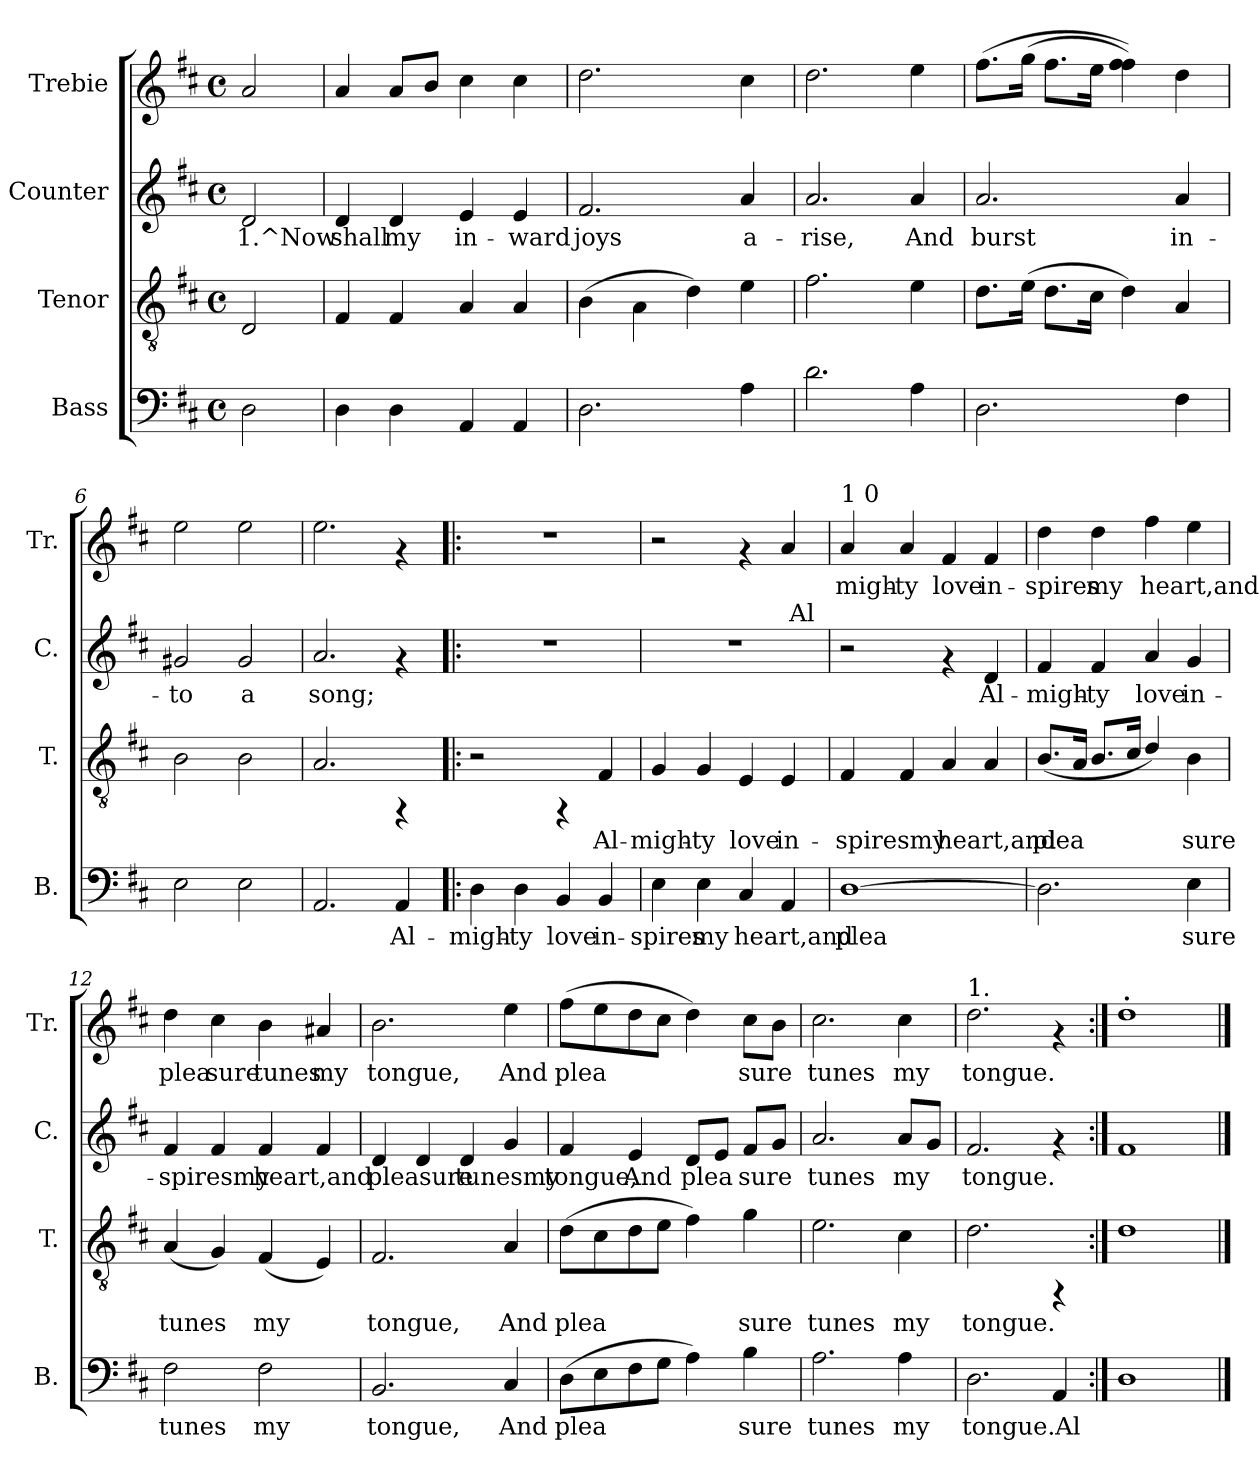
**kern	**text	**kern	**text	**kern	**text	**kern	**text
*part4	*part4	*part3	*part3	*part2	*part2	*part1	*part1
*staff4	*staff4	*staff3	*staff3	*staff2	*staff2	*staff1	*staff1
*I"Bass	*	*I"Tenor	*	*I"Counter	*	*I"Trebie	*
*I'B.	*	*I'T.	*	*I'C.	*	*I'Tr.	*
!!LO:PB:g=z
*stria5	*	*stria5	*	*stria5	*	*stria5	*
*clefF4	*	*clefGv2	*	*clefG2	*	*clefG2	*
*k[f#c#]	*	*k[f#c#]	*	*k[f#c#]	*	*k[f#c#]	*
*D:	*	*D:	*	*D:	*	*D:	*
*M4/4	*	*M4/4	*	*M4/4	*	*M4/4	*
*met(c)	*	*met(c)	*	*met(c)	*	*met(c)	*
=1	=1	=1	=1	=1	=1	=1	=1
!	!LO:LY:b:cj	!	!LO:LY:b:cj	!	!LO:LY:b:rj	!	!LO:LY:b:cj
2D\	.	2D/	.	2d/	1.^Now	2a/	.
=2	=2	=2	=2	=2	=2	=2	=2
!	!LO:LY:b:cj	!	!LO:LY:b:cj	!	!LO:LY:b:rj	!	!LO:LY:b:cj
4D\	.	4F#/	.	4d/	shall	4a/	.
!	!LO:LY:b:cj	!	!LO:LY:b:cj	!	!LO:LY:b:rj	!	!LO:LY:b:cj
4D\	.	4F#/	.	4d/	my	8a/L	.
!	!	!	!	!	!	!	!LO:LY:b:cj
.	.	.	.	.	.	8b/J	.
!	!LO:LY:b:cj	!	!LO:LY:b:cj	!	!LO:LY:b:rj	!	!LO:LY:b:cj
4AA/	.	4A/	.	4e/	in-	4cc#\	.
!	!LO:LY:b:cj	!	!LO:LY:b:cj	!	!LO:LY:b:rj	!	!LO:LY:b:cj
4AA/	.	4A/	.	4e/	-ward	4cc#\	.
=3	=3	=3	=3	=3	=3	=3	=3
!	!LO:LY:b:cj	!	!LO:LY:b:cj	!	!LO:LY:b:rj	!	!LO:LY:b:cj
2.D\	.	(>4B\	.	2.f#/	joys	2.dd\	.
!	!	!	!LO:LY:b:cj	!	!	!	!
.	.	4A\	.	.	.	.	.
!	!	!	!LO:LY:b:cj	!	!	!	!
.	.	4d\)	.	.	.	.	.
!	!LO:LY:b:cj	!	!LO:LY:b:cj	!	!LO:LY:b:rj	!	!LO:LY:b:cj
4A\	.	4e\	.	4a/	a-	4cc#\	.
=4	=4	=4	=4	=4	=4	=4	=4
!	!LO:LY:b:cj	!	!LO:LY:b:cj	!	!LO:LY:b:rj	!	!LO:LY:b:cj
2.d\	.	2.f#\	.	2.a/	-rise,	2.dd\	.
!	!LO:LY:b:cj	!	!LO:LY:b:cj	!	!LO:LY:b:rj	!	!LO:LY:b:cj
4A\	.	4e\	.	4a/	And	4ee\	.
=5	=5	=5	=5	=5	=5	=5	=5
!	!LO:LY:b:cj	!	!LO:LY:b:cj	!	!LO:LY:b:rj	!	!LO:LY:b:cj
2.D\	.	8.d\L	.	2.a/	burst	(>8.ff#>\L	.
!	!	!	!LO:LY:b:cj	!	!	!	!LO:LY:b:cj
.	.	(>16e\J	.	.	.	(>16gg\J	.
!	!	!	!LO:LY:b:cj	!	!	!	!LO:LY:b:cj
.	.	8.d\L	.	.	.	8.ff#\L	.
!	!	!	!LO:LY:b:cj	!	!	!	!LO:LY:b:cj
.	.	16c#\J	.	.	.	16ee\J	.
!	!	!	!LO:LY:b:cj	!	!	!	!LO:LY:b:cj
.	.	4d\)	.	.	.	4ff#\ 4ff#\))	.
!	!LO:LY:b:cj	!	!LO:LY:b:cj	!	!LO:LY:b:rj	!	!LO:LY:b:cj
4F#\	.	4A/	.	4a/	in-	4dd\	.
=6	=6	=6	=6	=6	=6	=6	=6
!	!LO:LY:b:cj	!	!LO:LY:b:cj	!	!LO:LY:b:rj	!	!LO:LY:b:cj
2E\	.	2B\	.	2g#X/	-to	2ee\	.
!	!LO:LY:b:cj	!	!LO:LY:b:cj	!	!LO:LY:b:rj	!	!LO:LY:b:cj
2E\	.	2B\	.	2g#/	a	2ee\	.
=7	=7	=7	=7	=7	=7	=7	=7
!	!LO:LY:b:cj	!	!LO:LY:b:cj	!	!LO:LY:b:rj	!	!LO:LY:b:cj
2.AA/	-	2.A/	.	2.a/	song;	2.ee\	.
!	!LO:LY:b:cj	!	!	!	!	!	!
4AA/	-Al-	4rFF	.	4rf	.	4rf	.
=8!|:	=8!|:	=8!|:	=8!|:	=8!|:	=8!|:	=8!|:	=8!|:
!	!LO:LY:b:cj	!	!	!	!	!	!
4D\	-migh-	2r	.	1r	.	1r	.
!	!LO:LY:b:cj	!	!	!	!	!	!
4D<\	-ty	.	.	.	.	.	.
!	!LO:LY:b:cj	!	!	!	!	!	!
4BB/	love	4rFF	.	.	.	.	.
!	!LO:LY:b:cj	!	!LO:LY:b:cj	!	!	!	!
4BB/	in-	4F#/	Al-	.	.	.	.
=9	=9	=9	=9	=9	=9	=9	=9
!	!LO:LY:b:cj	!	!LO:LY:b:cj	!	!	!	!
*	*	*	*	*^	*	*	*
4E\	-spires	4G/	-migh-	1r	2ryy	.	2r	.
!	!LO:LY:b:cj	!	!LO:LY:b:cj	!	!	!	!	!
4E\	my	4G/	-ty	.	.	.	.	.
!	!LO:LY:b:cj	!	!LO:LY:b:cj	!	!	!	!	!
4C#/	heart,and	4E/	love	.	4ryy	.	4rf	.
!	!LO:LY:b:cj	!	!LO:LY:b:cj	!	!	!	!	!LO:LY:b:cj
4AA/	.	4E/	in-	.	64ryy	.	4a/	.
!	!	!	!	!	!LO:TX:a:t=Al	!	!	!
.	.	.	.	.	8...ryy	.	.	.
!!LO:LB:g=z
=10	=10	=10	=10	=10	=10	=10	=10	=10
!	!	!	!	!	!	!	!LO:TX:a:t=1 0	!
!	!LO:LY:b:cj	!	!LO:LY:b:cj	!	!	!	!	!LO:LY:b:cj
*	*	*	*	*v	*v	*	*	*
[>1D	plea-	4F#/	-spiresmy	2r	.	4a/	migh-
!	!	!	!LO:LY:b:cj	!	!	!	!LO:LY:b:cj
.	.	4F#/	.	.	.	4a/	-ty
!	!	!	!LO:LY:b:cj	!	!	!	!LO:LY:b:cj
.	.	4A/	heart,and	4rf	.	4f#/	love
!	!	!	!LO:LY:b:cj	!	!LO:LY:b:rj	!	!LO:LY:b:cj
.	.	4A/	.	4d/	Al-	4f#/	in-
=11	=11	=11	=11	=11	=11	=11	=11
!	!LO:LY:b:cj	!	!LO:LY:b:cj	!	!LO:LY:b:rj	!	!LO:LY:b:cj
2.D\]	--	(<8.B/L	plea-	4f#/	-migh-	4dd\	-spires
!	!	!	!LO:LY:b:cj	!	!	!	!
.	.	16A/J	--	.	.	.	.
!	!	!	!LO:LY:b:cj	!	!LO:LY:b:rj	!	!LO:LY:b:cj
.	.	8.B/L	--	4f#/	-ty	4dd\	my
!	!	!	!LO:LY:b:cj	!	!	!	!
.	.	16c#/J	--	.	.	.	.
!	!	!	!LO:LY:b:cj	!	!LO:LY:b:rj	!	!LO:LY:b:cj
.	.	4d/)	--	4a/	love	4ff#\	heart,and-
!	!LO:LY:b:cj	!	!LO:LY:b:cj	!	!LO:LY:b:rj	!	!LO:LY:b:cj
4E\	-sure	4B\	-sure	4g/	in-	4ee\	--
=12	=12	=12	=12	=12	=12	=12	=12
!	!LO:LY:b:cj	!	!LO:LY:b:cj	!	!LO:LY:b:rj	!	!LO:LY:b:cj
2F#\	tunes	(<4A/	tunes	4f#/	-spiresmy	4dd\	-plea
!	!	!	!LO:LY:b:cj	!	!LO:LY:b:rj	!	!LO:LY:b:cj
.	.	4G/)	.	4f#/	.	4cc#\	sure
!	!LO:LY:b:cj	!	!LO:LY:b:cj	!	!LO:LY:b:rj	!	!LO:LY:b:cj
2F#\	my	(<4F#/	my	4f#/	heart,and	4b\	tunes
!	!	!	!LO:LY:b:cj	!	!LO:LY:b:rj	!	!LO:LY:b:cj
.	.	4E/)	.	4f#/	.	4a#X/	my
=13	=13	=13	=13	=13	=13	=13	=13
!	!LO:LY:b:cj	!	!LO:LY:b:cj	!	!LO:LY:b:rj	!	!LO:LY:b:cj
2.BB/	tongue,	2.F#/	tongue,	4d/	pleasure	2.b\	tongue,
!	!	!	!	!	!LO:LY:b:rj	!	!
.	.	.	.	4d/	.	.	.
!	!	!	!	!	!LO:LY:b:rj	!	!
.	.	.	.	4d/	tunesmy	.	.
!	!LO:LY:b:cj	!	!LO:LY:b:cj	!	!LO:LY:b:rj	!	!LO:LY:b:cj
4C#/	And	4A/	And	4g/	.	4ee\	And
=14	=14	=14	=14	=14	=14	=14	=14
!	!LO:LY:b:cj	!	!LO:LY:b:cj	!	!LO:LY:b:rj	!	!LO:LY:b:cj
(>8D\L	plea-	(>8d\L	plea-	4f#/	tongue,	(>8ff#\L	plea-
!	!LO:LY:b:cj	!	!LO:LY:b:cj	!	!	!	!LO:LY:b:cj
8E\	--	8c#\	--	.	.	8ee\	--
!	!LO:LY:b:cj	!	!LO:LY:b:cj	!	!LO:LY:b:rj	!	!LO:LY:b:cj
8F#\	--	8d\	--	4e/	And	8dd\	--
!	!LO:LY:b:cj	!	!LO:LY:b:cj	!	!	!	!LO:LY:b:cj
8G\J	--	8e\J	--	.	.	8cc#\J	--
!	!LO:LY:b:cj	!	!LO:LY:b:cj	!	!LO:LY:b:rj	!	!LO:LY:b:cj
4A\)	--	4f#\)	--	8d/L	plea-	4dd\)	--
!	!	!	!	!	!LO:LY:b:rj	!	!
.	.	.	.	8e/J	--	.	.
!	!LO:LY:b:cj	!	!LO:LY:b:cj	!	!LO:LY:b:rj	!	!LO:LY:b:cj
4B\	-sure	4g\	-sure	8f#/L	-sure	8cc#\L	-sure
!	!	!	!	!	!LO:LY:b:rj	!	!LO:LY:b:cj
.	.	.	.	8g/J	.	8b>\J	.
=15	=15	=15	=15	=15	=15	=15	=15
!	!LO:LY:b:cj	!	!LO:LY:b:cj	!	!LO:LY:b:rj	!	!LO:LY:b:cj
2.A\	tunes	2.e\	tunes	2.a/	tunes	2.cc#\	tunes
!	!LO:LY:b:cj	!	!LO:LY:b:cj	!	!LO:LY:b:rj	!	!LO:LY:b:cj
4A\	my	4c#\	my	8a/L	my	4cc#\	my
!	!	!	!	!	!LO:LY:b:rj	!	!
.	.	.	.	8g/J	.	.	.
=16	=16	=16	=16	=16	=16	=16	=16
!	!	!	!	!	!	!LO:TX:a:t=1.	!
!	!LO:LY:b:cj	!	!LO:LY:b:cj	!	!LO:LY:b:rj	!	!LO:LY:b:cj
2.D\	tongue.Al-	2.d\	tongue.	2.f#/	tongue.	2.dd\	tongue.
!	!LO:LY:b:cj	!	!	!	!	!	!
4AA/	--	4rFF	.	4rf	.	4rf	.
=17:|!	=17:|!	=17:|!	=17:|!	=17:|!	=17:|!	=17:|!	=17:|!
1D	.	1d	.	1f#	.	1dd'>	.
==	==	==	==	==	==	==	==
*-	*-	*-	*-	*-	*-	*-	*-
